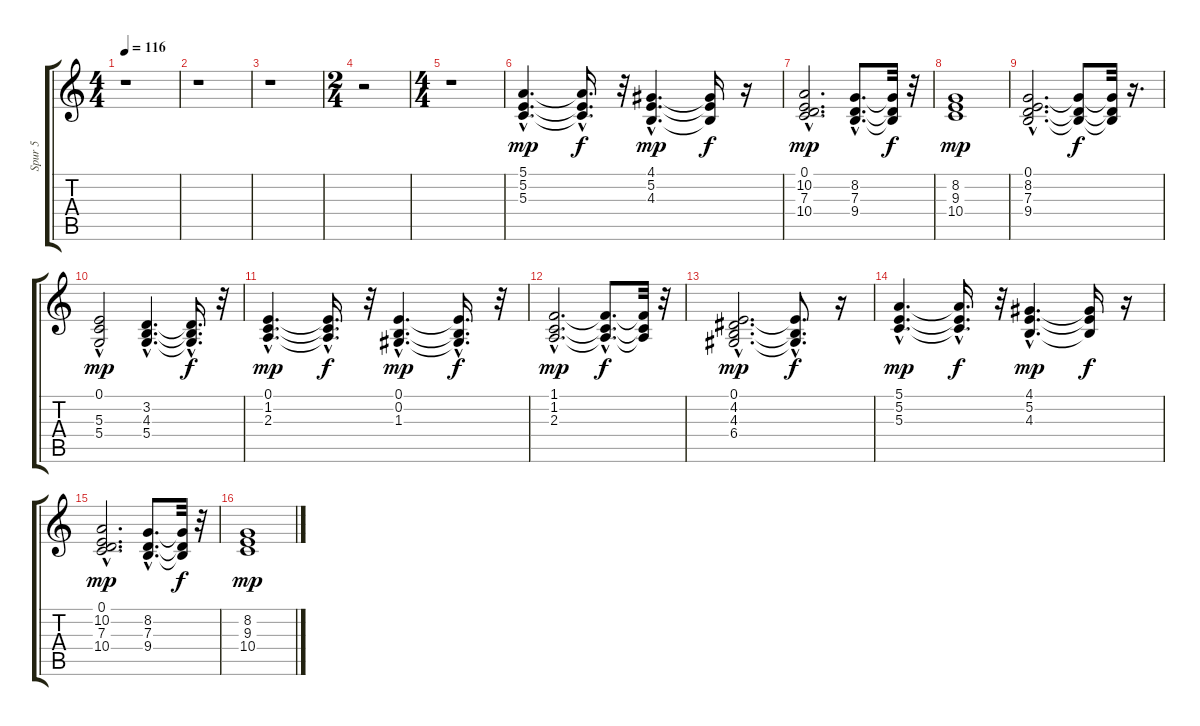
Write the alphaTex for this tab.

\track ("Spur 5" "Spur 5") {instrument pad2warm}
\staff {score tabs}
\tuning (E4 B3 G3 D3 A2 E2) {hide}
\ts (4 4)
\tempo 116
\clef g2
\ks c
r.1{dy f} |
r.1 |
r.1 |
\ts (2 4)
r.2 |
\ts (4 4)
r.1 |
(5.1{hac} 5.2{hac} 5.3{hac}).4{d dy mp} (5.1{hac t} 5.2{hac t} 5.3{hac t}).16{d dy f} r.32 (4.1{hac} 5.2{hac} 4.3{hac}).4{d dy mp} (4.1{t} 5.2{t} 4.3{t}).16{dy f} r.16 |
(0.1 10.2{hac} 7.3 10.4).2{d dy mp} (8.2{hac} 7.3{hac} 9.4{hac}).8{d} (8.2{t} 7.3{t} 9.4{t}).32{dy f} r.32 |
(8.2 9.3 10.4).1{dy mp} |
(0.1 8.2{hac} 7.3{hac} 9.4{hac}).2{d} (8.2{t} 7.3{t} 9.4{t}).8{dy f} (8.2{t} 7.3{t} 9.4{t}).32 r.16{d} |
(0.1 5.3{hac} 5.4{hac}).2{dy mp} (3.2{hac} 4.3{hac} 5.4{hac}).4{d} (3.2{hac t} 4.3{hac t} 5.4{t}).16{d dy f} r.32 |
(0.1{hac} 1.2{hac} 2.3{hac}).4{d dy mp} (0.1{hac t} 1.2{hac t} 2.3{t}).16{d dy f} r.32 (0.1{hac} 0.2{hac} 1.3{hac}).4{d dy mp} (0.1{hac t} 0.2{hac t} 1.3{hac t}).16{d dy f} r.32 |
(1.1{hac} 1.2{hac} 2.3{hac}).2{d dy mp} (1.1{hac t} 1.2{hac t} 2.3{hac t}).8{d dy f} (1.1{t} 1.2{t} 2.3{t}).32 r.32 |
(0.1{hac} 4.2 4.3{hac} 6.4{hac}).2{d dy mp} (0.1{hac t} 4.3{hac t} 6.4{hac t}).8{d dy f} r.16 |
(5.1{hac} 5.2{hac} 5.3{hac}).4{d dy mp} (5.1{hac t} 5.2{hac t} 5.3{hac t}).16{d dy f} r.32 (4.1{hac} 5.2{hac} 4.3{hac}).4{d dy mp} (4.1{t} 5.2{t} 4.3{t}).16{dy f} r.16 |
(0.1 10.2{hac} 7.3 10.4).2{d dy mp} (8.2{hac} 7.3{hac} 9.4{hac}).8{d} (8.2{t} 7.3{t} 9.4{t}).32{dy f} r.32 |
(8.2 9.3 10.4).1{dy mp}
